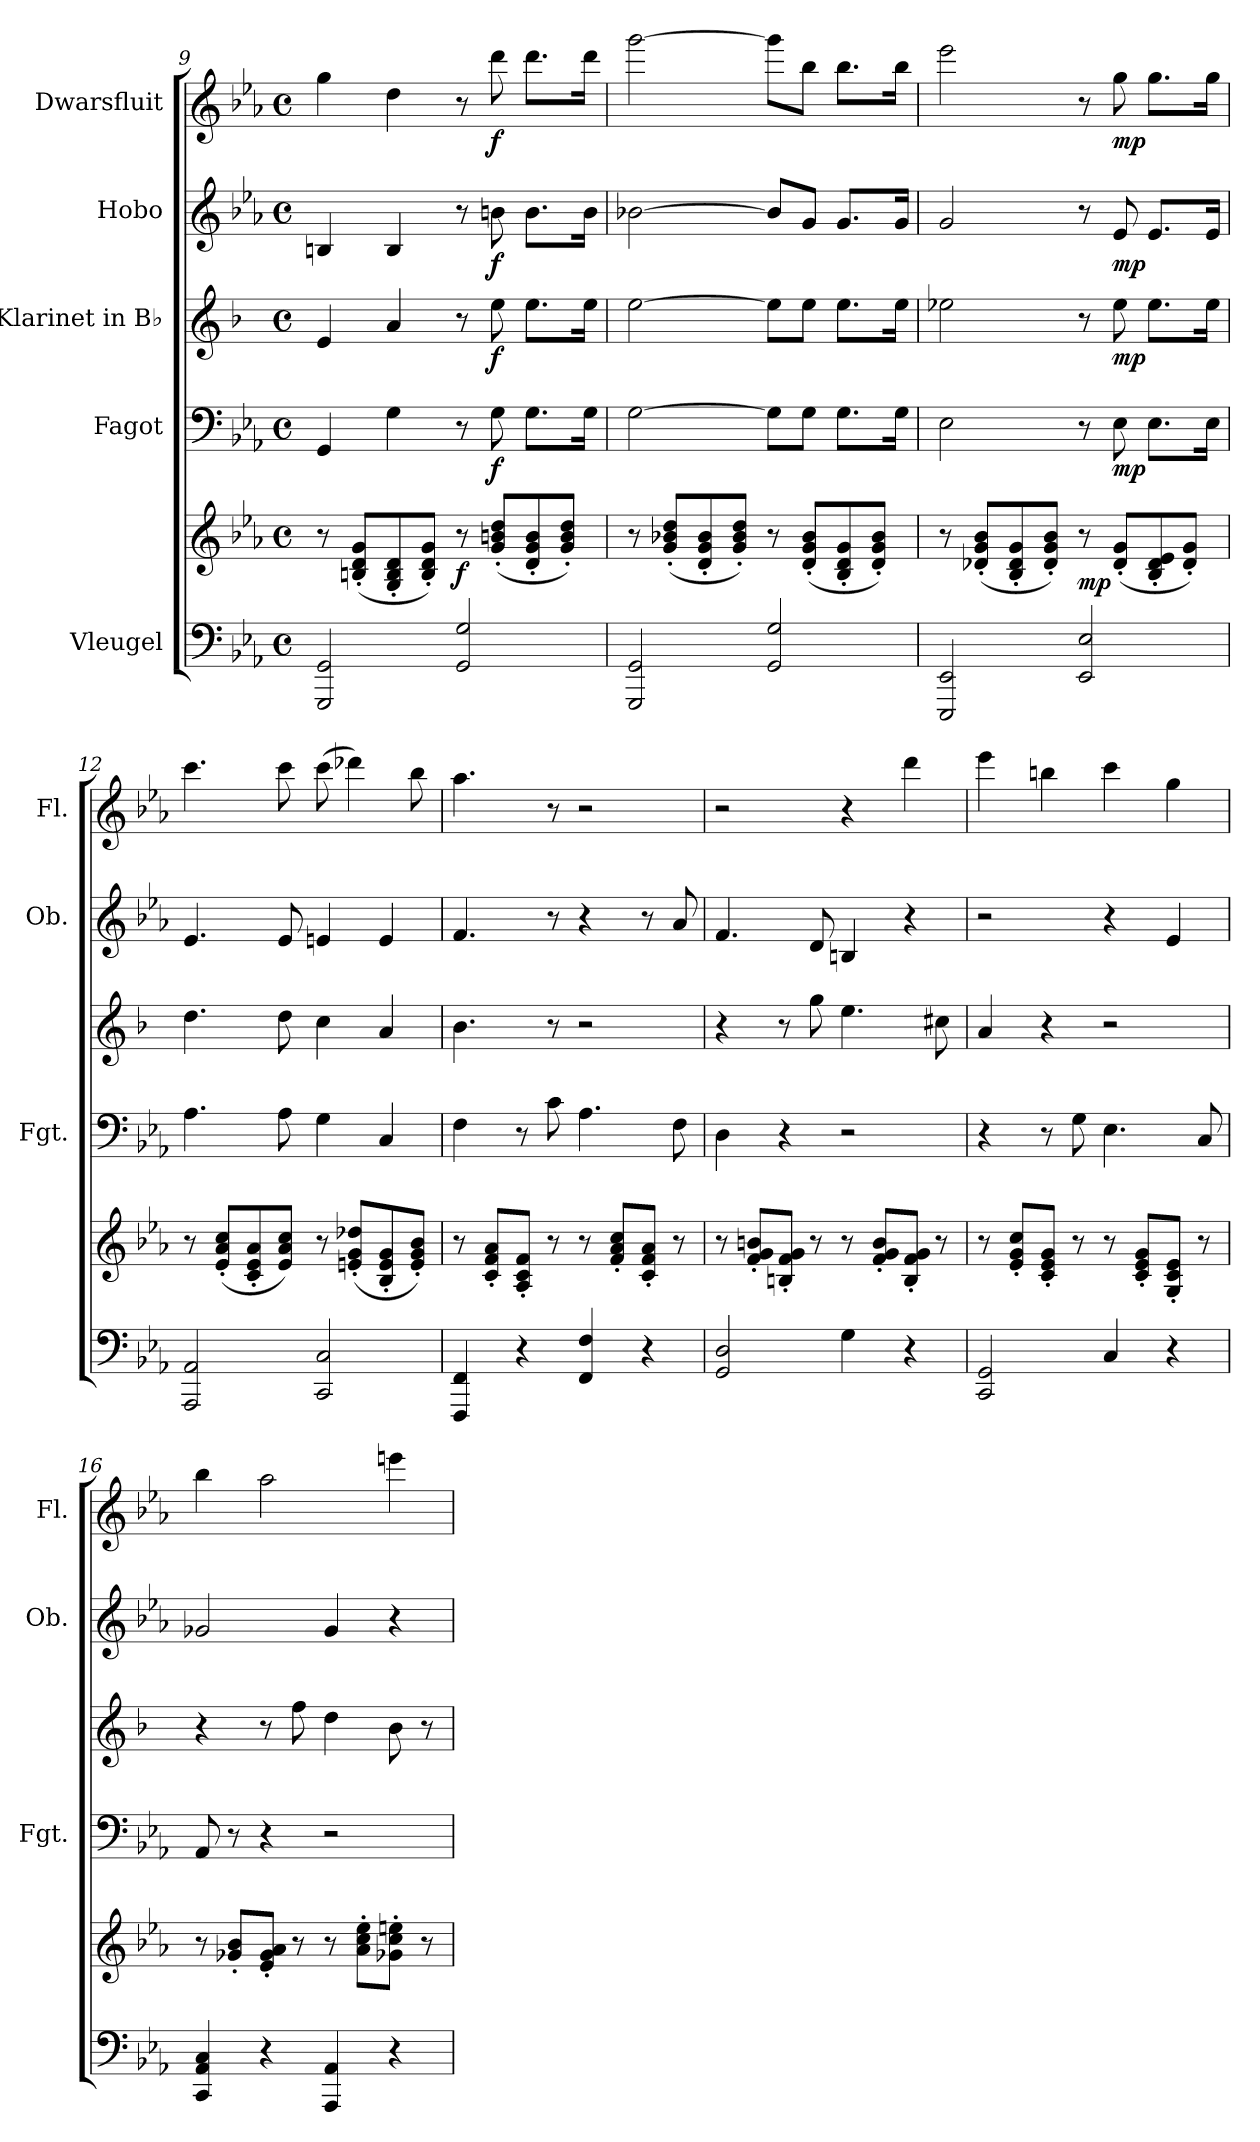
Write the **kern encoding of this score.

**kern	**kern	**dynam	**kern	**dynam	**kern	**dynam	**kern	**dynam	**kern	**dynam
*part5	*part5	*part5	*part4	*part4	*part3	*part3	*part2	*part2	*part1	*part1
*staff6	*staff5	*staff5/6	*staff4	*staff4	*staff3	*staff3	*staff2	*staff2	*staff1	*staff1
*I"Vleugel	*	*	*I"Fagot	*	*I"Klarinet in B♭	*	*I"Hobo	*	*I"Dwarsfluit	*
*	*	*	*I'Fgt.	*	*	*	*I'Ob.	*	*I'Fl.	*
*clefF4	*clefG2	*	*clefF4	*	*clefG2	*	*clefG2	*	*clefG2	*
*	*	*	*	*	*ITrd1c2	*	*	*	*	*
*k[b-e-a-]	*k[b-e-a-]	*	*k[b-e-a-]	*	*k[b-e-a-]	*	*k[b-e-a-]	*	*k[b-e-a-]	*
*M4/4	*M4/4	*	*M4/4	*	*M4/4	*	*M4/4	*	*M4/4	*
*met(c)	*met(c)	*	*met(c)	*	*met(c)	*	*met(c)	*	*met(c)	*
=9	=9	=9	=9	=9	=9	=9	=9	=9	=9	=9
2GGG/ 2GG/	8r	.	4GG/	.	4d/	.	4Bn/	.	4gg\	.
.	(8Bn/' 8d/' 8g/'L	.	.	.	.	.	.	.	.	.
.	8G/' 8B/' 8d/'	.	4G\	.	4g/	.	4B/	.	4dd\	.
.	8B/' 8d/' 8g/'J)	.	.	.	.	.	.	.	.	.
!	!	!LO:DY:b	!	!	!	!	!	!	!	!
2GG/ 2G/	8r	f	8r	.	8r	.	8r	.	8r	.
!	!	!	!	!LO:DY:b	!	!LO:DY:b	!	!LO:DY:b	!	!LO:DY:b
.	(8g/' 8bn/' 8dd/'L	.	8G\	f	8dd\	f	8bn\	f	8ddd\	f
.	8d/' 8g/' 8b/'	.	8.G\L	.	8.dd\L	.	8.b\L	.	8.ddd\L	.
.	8g/' 8b/' 8dd/'J)	.	.	.	.	.	.	.	.	.
.	.	.	16G\Jk	.	16dd\Jk	.	16b\Jk	.	16ddd\Jk	.
!!LO:PB:g=z
=10	=10	=10	=10	=10	=10	=10	=10	=10	=10	=10
2GGG/ 2GG/	8r	.	[2G\	.	[2dd\	.	[2b-X\	.	[2ggg\	.
.	(8g/' 8b-X/' 8dd/'L	.	.	.	.	.	.	.	.	.
.	8d/' 8g/' 8b-/'	.	.	.	.	.	.	.	.	.
.	8g/' 8b-/' 8dd/'J)	.	.	.	.	.	.	.	.	.
2GG/ 2G/	8r	.	8G\L]	.	8dd\L]	.	8b-/L]	.	8ggg\L]	.
.	(8d/' 8g/' 8b-/'L	.	8G\J	.	8dd\J	.	8g/J	.	8bb-\J	.
.	8B-/' 8d/' 8g/'	.	8.G\L	.	8.dd\L	.	8.g/L	.	8.bb-\L	.
.	8d/' 8g/' 8b-/'J)	.	.	.	.	.	.	.	.	.
.	.	.	16G\Jk	.	16dd\Jk	.	16g/Jk	.	16bb-\Jk	.
=11	=11	=11	=11	=11	=11	=11	=11	=11	=11	=11
2EEE-/ 2EE-/	8r	.	2E-\	.	2dd-X\	.	2g/	.	2eee-\	.
.	(8d-X/' 8g/' 8b-/'L	.	.	.	.	.	.	.	.	.
.	8B-/' 8d-/' 8g/'	.	.	.	.	.	.	.	.	.
.	8d-/' 8g/' 8b-/'J)	.	.	.	.	.	.	.	.	.
!	!	!LO:DY:b	!	!	!	!	!	!	!	!
2EE-/ 2E-/	8r	mp	8r	.	8r	.	8r	.	8r	.
!	!	!	!	!LO:DY:b	!	!LO:DY:b	!	!LO:DY:b	!	!LO:DY:b
.	(8d-/' 8g/'L	.	8E-\	mp	8dd-\	mp	8e-/	mp	8gg\	mp
.	8B-/' 8d-/' 8e-/'	.	8.E-\L	.	8.dd-\L	.	8.e-/L	.	8.gg\L	.
.	8d-/' 8g/'J)	.	.	.	.	.	.	.	.	.
.	.	.	16E-\Jk	.	16dd-\Jk	.	16e-/Jk	.	16gg\Jk	.
=12	=12	=12	=12	=12	=12	=12	=12	=12	=12	=12
2AAA-/ 2AA-/	8r	.	4.A-\	.	4.cc\	.	4.e-/	.	4.ccc\	.
.	(8e-/' 8a-/' 8cc/'L	.	.	.	.	.	.	.	.	.
.	8c/' 8e-/' 8a-/'	.	.	.	.	.	.	.	.	.
.	8e-/ 8a-/ 8cc/J)	.	8A-\	.	8cc\	.	8e-/	.	8ccc\	.
2CC/ 2C/	8r	.	4G\	.	4b-\	.	4en/	.	(8ccc\	.
.	(8en/' 8g/' 8dd-X/'L	.	.	.	.	.	.	.	4ddd-X\)	.
.	8B-/' 8e/' 8g/'	.	4C/	.	4g/	.	4e/	.	.	.
.	8e/' 8g/' 8b-/'J)	.	.	.	.	.	.	.	8bb-\	.
=13	=13	=13	=13	=13	=13	=13	=13	=13	=13	=13
4FFF/ 4FF/	8r	.	4F\	.	4.a-\	.	4.f/	.	4.aa-\	.
.	8c/' 8f/' 8a-/'L	.	.	.	.	.	.	.	.	.
4r	8A-/' 8c/' 8f/'J	.	8r	.	.	.	.	.	.	.
.	8r	.	8c\	.	8r	.	8r	.	8r	.
4FF/ 4F/	8r	.	4.A-\	.	2r	.	4r	.	2r	.
.	8f/' 8a-/' 8cc/'L	.	.	.	.	.	.	.	.	.
4r	8c/' 8f/' 8a-/'J	.	.	.	.	.	8r	.	.	.
.	8r	.	8F\	.	.	.	8a-/	.	.	.
!!LO:LB:g=z
=14	=14	=14	=14	=14	=14	=14	=14	=14	=14	=14
2GG/ 2D/	8r	.	4D\	.	4r	.	4.f/	.	2r	.
.	8f/' 8g/' 8bn/'L	.	.	.	.	.	.	.	.	.
.	8Bn/' 8f/' 8g/'J	.	4r	.	8r	.	.	.	.	.
.	8r	.	.	.	8ff\	.	8d/	.	.	.
4G\	8r	.	2r	.	4.dd\	.	4Bn/	.	4r	.
.	8f/' 8g/' 8b/'L	.	.	.	.	.	.	.	.	.
4r	8B/' 8f/' 8g/'J	.	.	.	.	.	4r	.	4ddd\	.
.	8r	.	.	.	8bn\	.	.	.	.	.
=15	=15	=15	=15	=15	=15	=15	=15	=15	=15	=15
2CC/ 2GG/	8r	.	4r	.	4g/	.	2r	.	4eee-\	.
.	8e-/' 8g/' 8cc/'L	.	.	.	.	.	.	.	.	.
.	8c/' 8e-/' 8g/'J	.	8r	.	4r	.	.	.	4bbn\	.
.	8r	.	8G\	.	.	.	.	.	.	.
4C/	8r	.	4.E-\	.	2r	.	4r	.	4ccc\	.
.	8c/' 8e-/' 8g/'L	.	.	.	.	.	.	.	.	.
4r	8G/' 8c/' 8e-/'J	.	.	.	.	.	4e-/	.	4gg\	.
.	8r	.	8C/	.	.	.	.	.	.	.
=16	=16	=16	=16	=16	=16	=16	=16	=16	=16	=16
4CC/ 4AA-/ 4C/	8r	.	8AA-/	.	4r	.	2g-X/	.	4bb-\	.
.	8g-X/' 8b-/'L	.	8r	.	.	.	.	.	.	.
4r	8e-/' 8g-/' 8a-/'J	.	4r	.	8r	.	.	.	2aa-\	.
.	8r	.	.	.	8ee-\	.	.	.	.	.
4AAA-/ 4AA-/	8r	.	2r	.	4cc\	.	4g-/	.	.	.
.	8a-\' 8cc\' 8ee-\'L	.	.	.	.	.	.	.	.	.
4r	8g-X\' 8cc\' 8een\'J	.	.	.	8a-\	.	4r	.	4eeen\	.
.	8r	.	.	.	8r	.	.	.	.	.
=	=	=	=	=	=	=	=	=	=	=
*-	*-	*-	*-	*-	*-	*-	*-	*-	*-	*-
